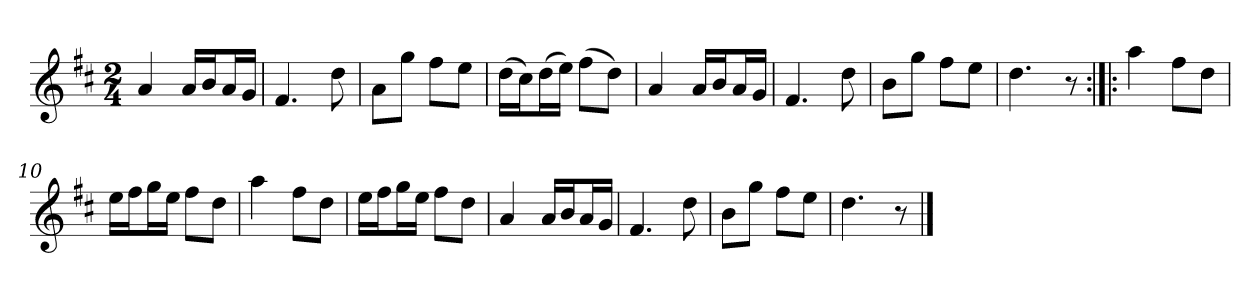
**kern
*part1
*staff1
*clefG2
*k[f#c#]
*D:
*M2/4
*MM120
=1
4a
16a/LL
16b/J
16a/L
16g/JJ
=2
4.f#
8dd
=3
8a\L
8gg\J
8ff#\L
8ee\J
=4
(16dd\LL
16cc#\J)
(16dd\L
16ee\JJ)
(8ff#\L
8dd\J)
=5
4a
16a/LL
16b/J
16a/L
16g/JJ
=6
4.f#
8dd
=7
8b\L
8gg\J
8ff#\L
8ee\J
=8
4.dd
8r
=9:|!|:
4aa
8ff#\L
8dd\J
=10
16ee\LL
16ff#\J
16gg\L
16ee\JJ
8ff#\L
8dd\J
=11
4aa
8ff#\L
8dd\J
=12
16ee\LL
16ff#\J
16gg\L
16ee\JJ
8ff#\L
8dd\J
=13
4a
16a/LL
16b/J
16a/L
16g/JJ
=14
4.f#
8dd
=15
8b\L
8gg\J
8ff#\L
8ee\J
=16
4.dd
8r
==
*-
